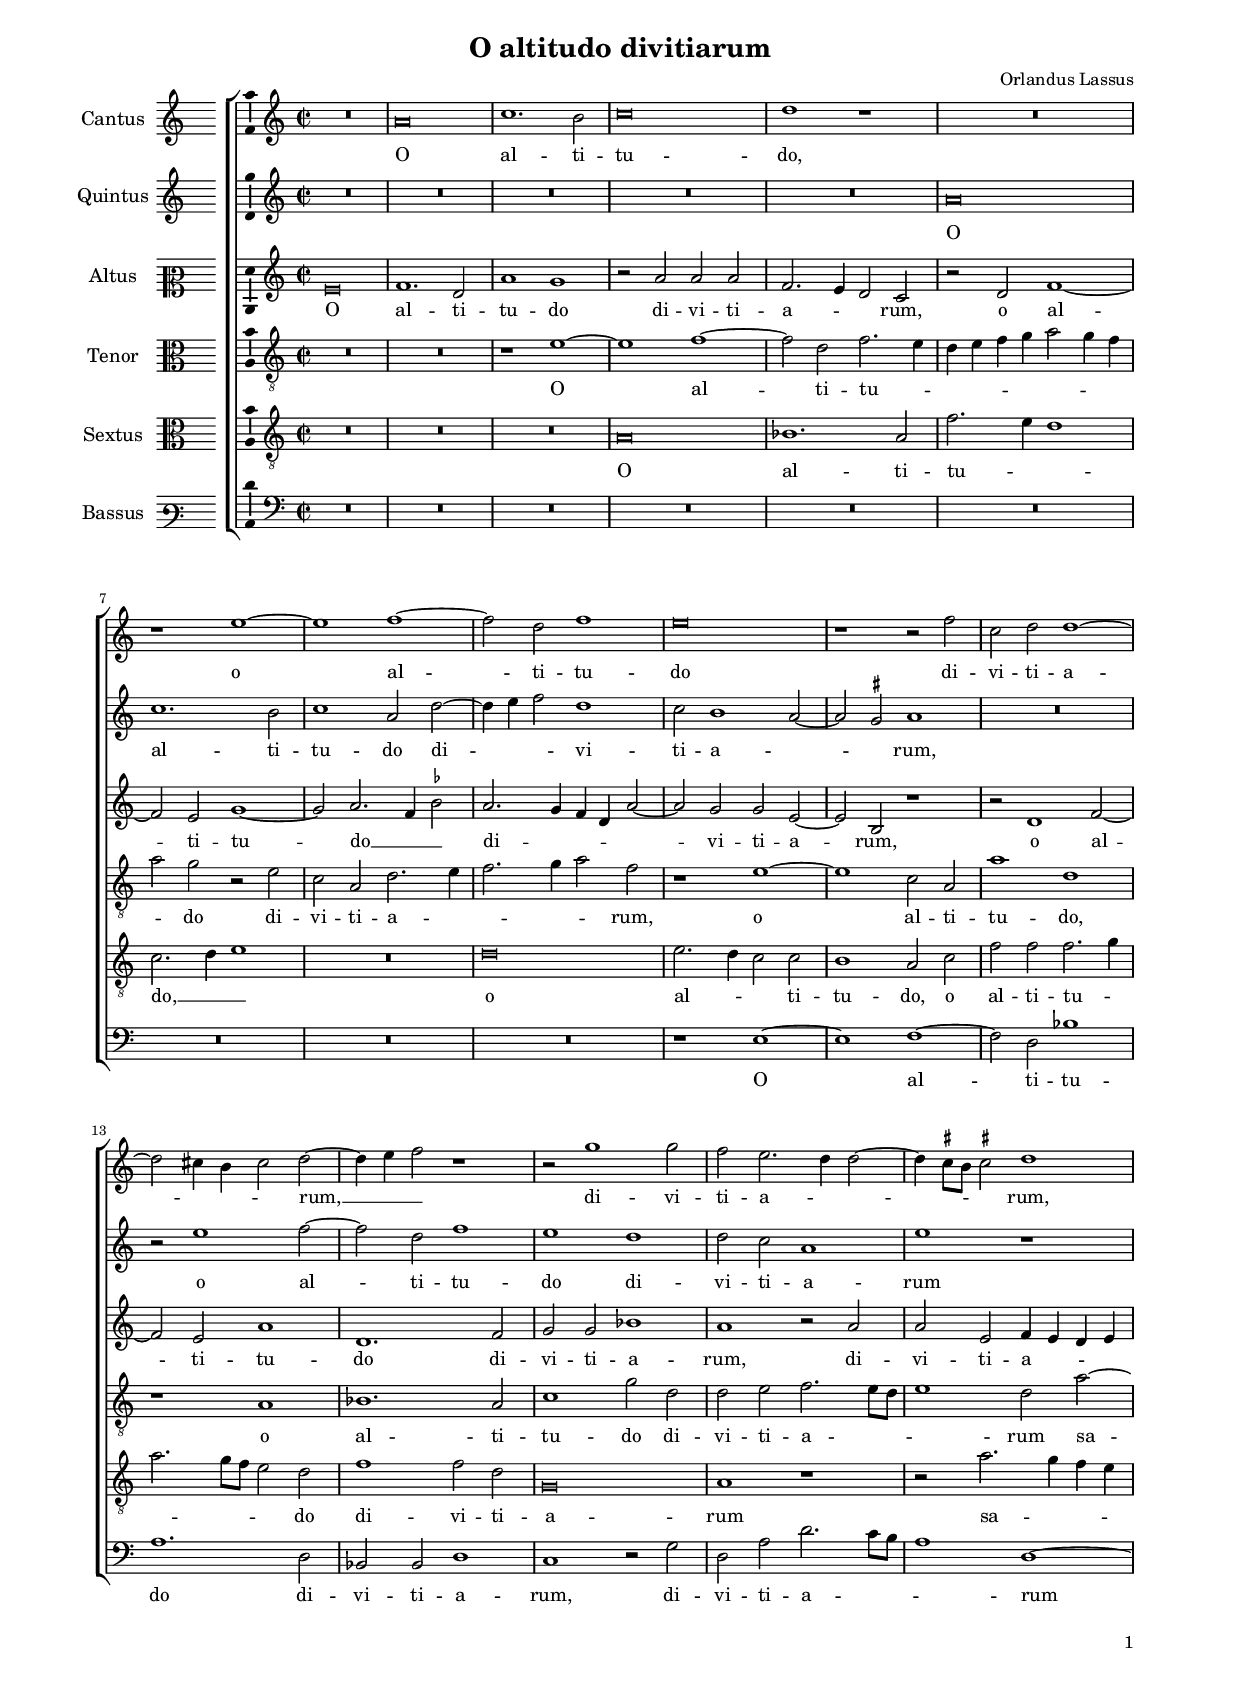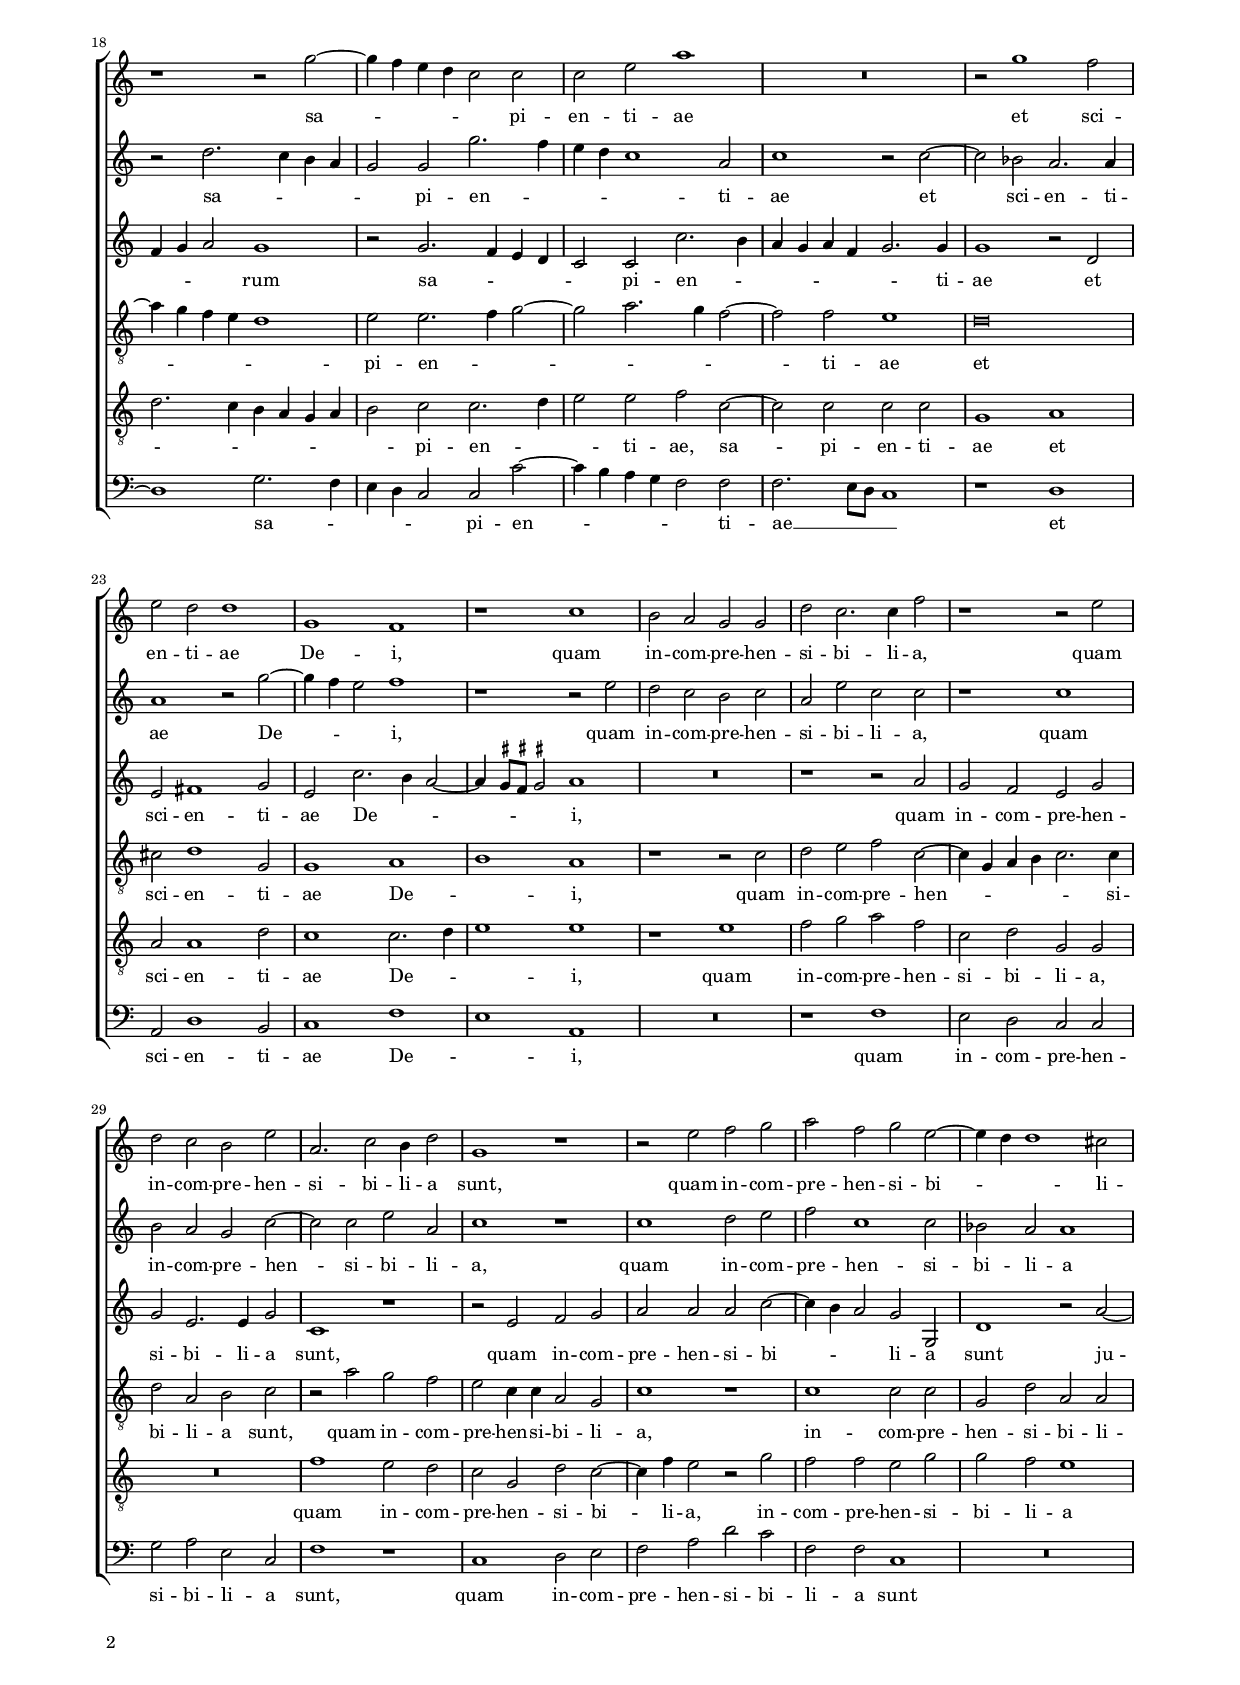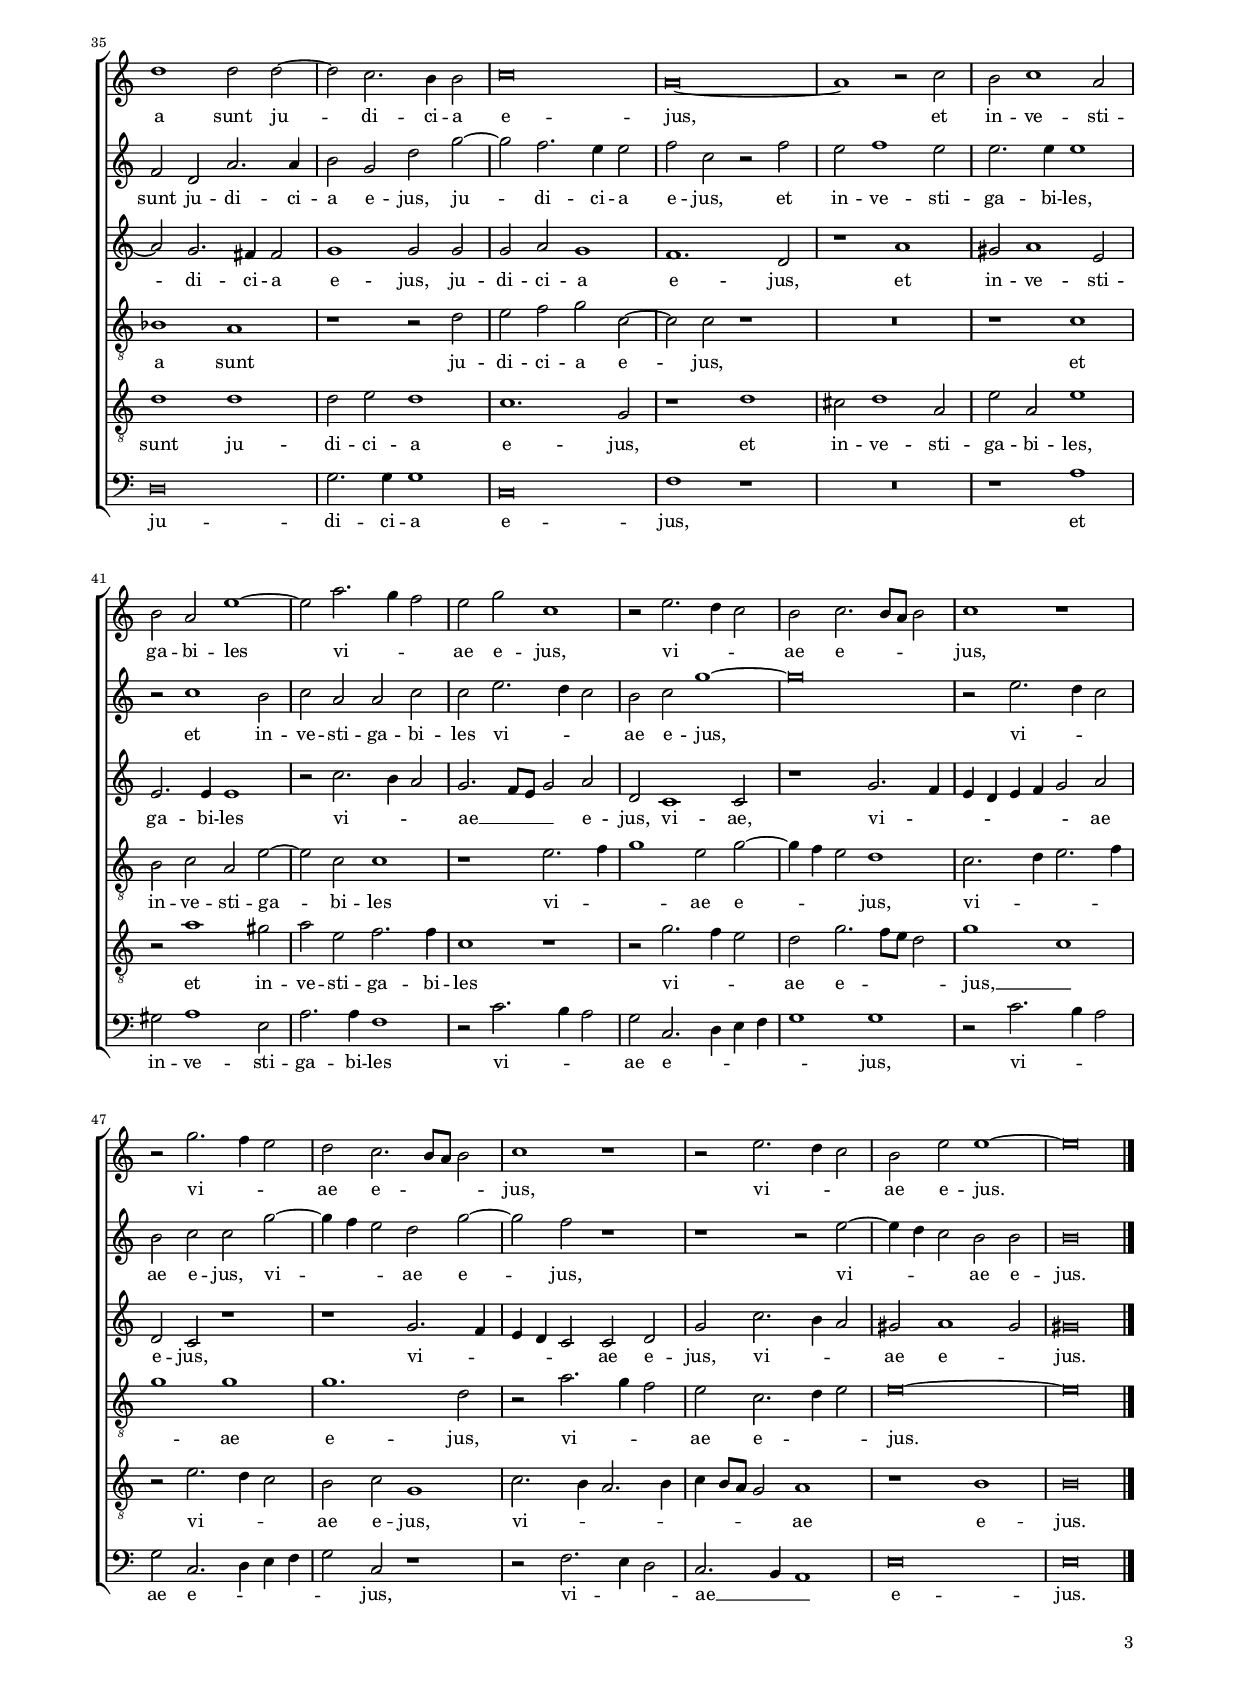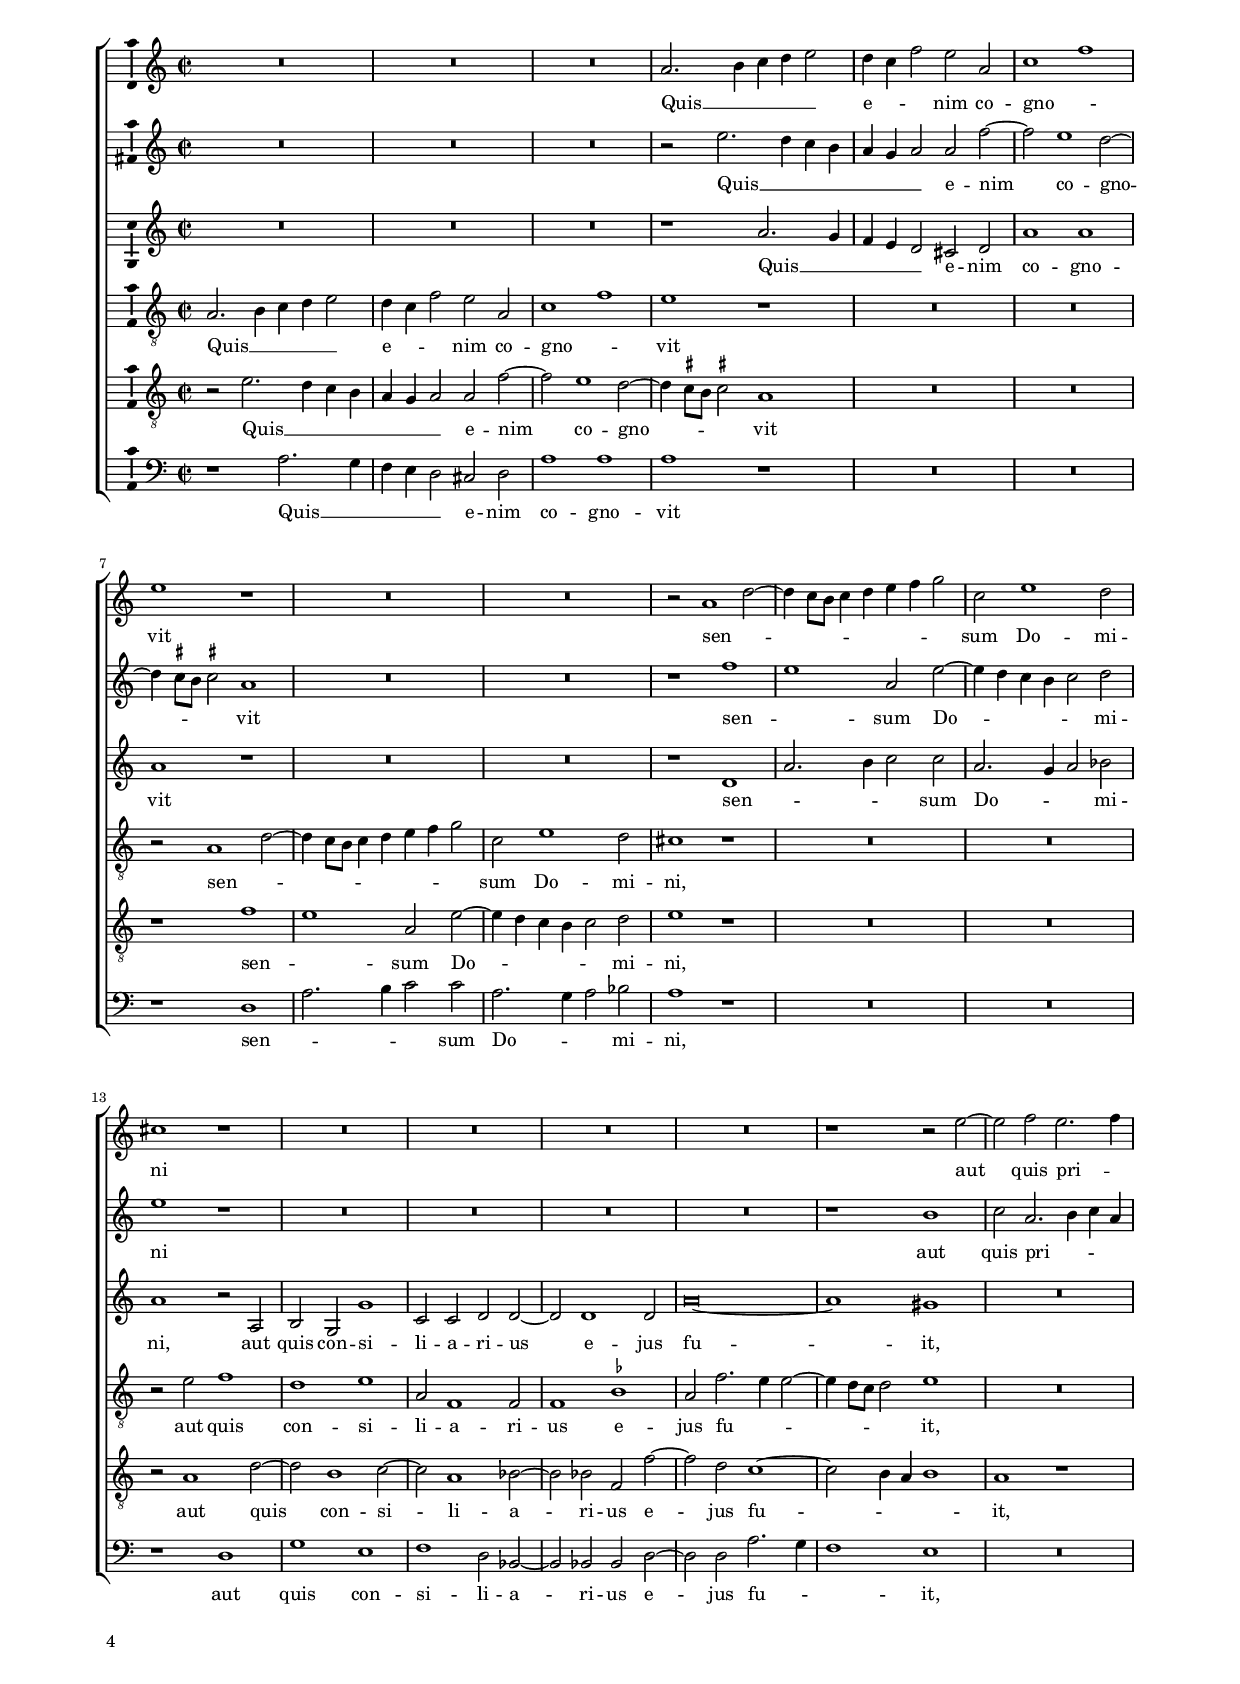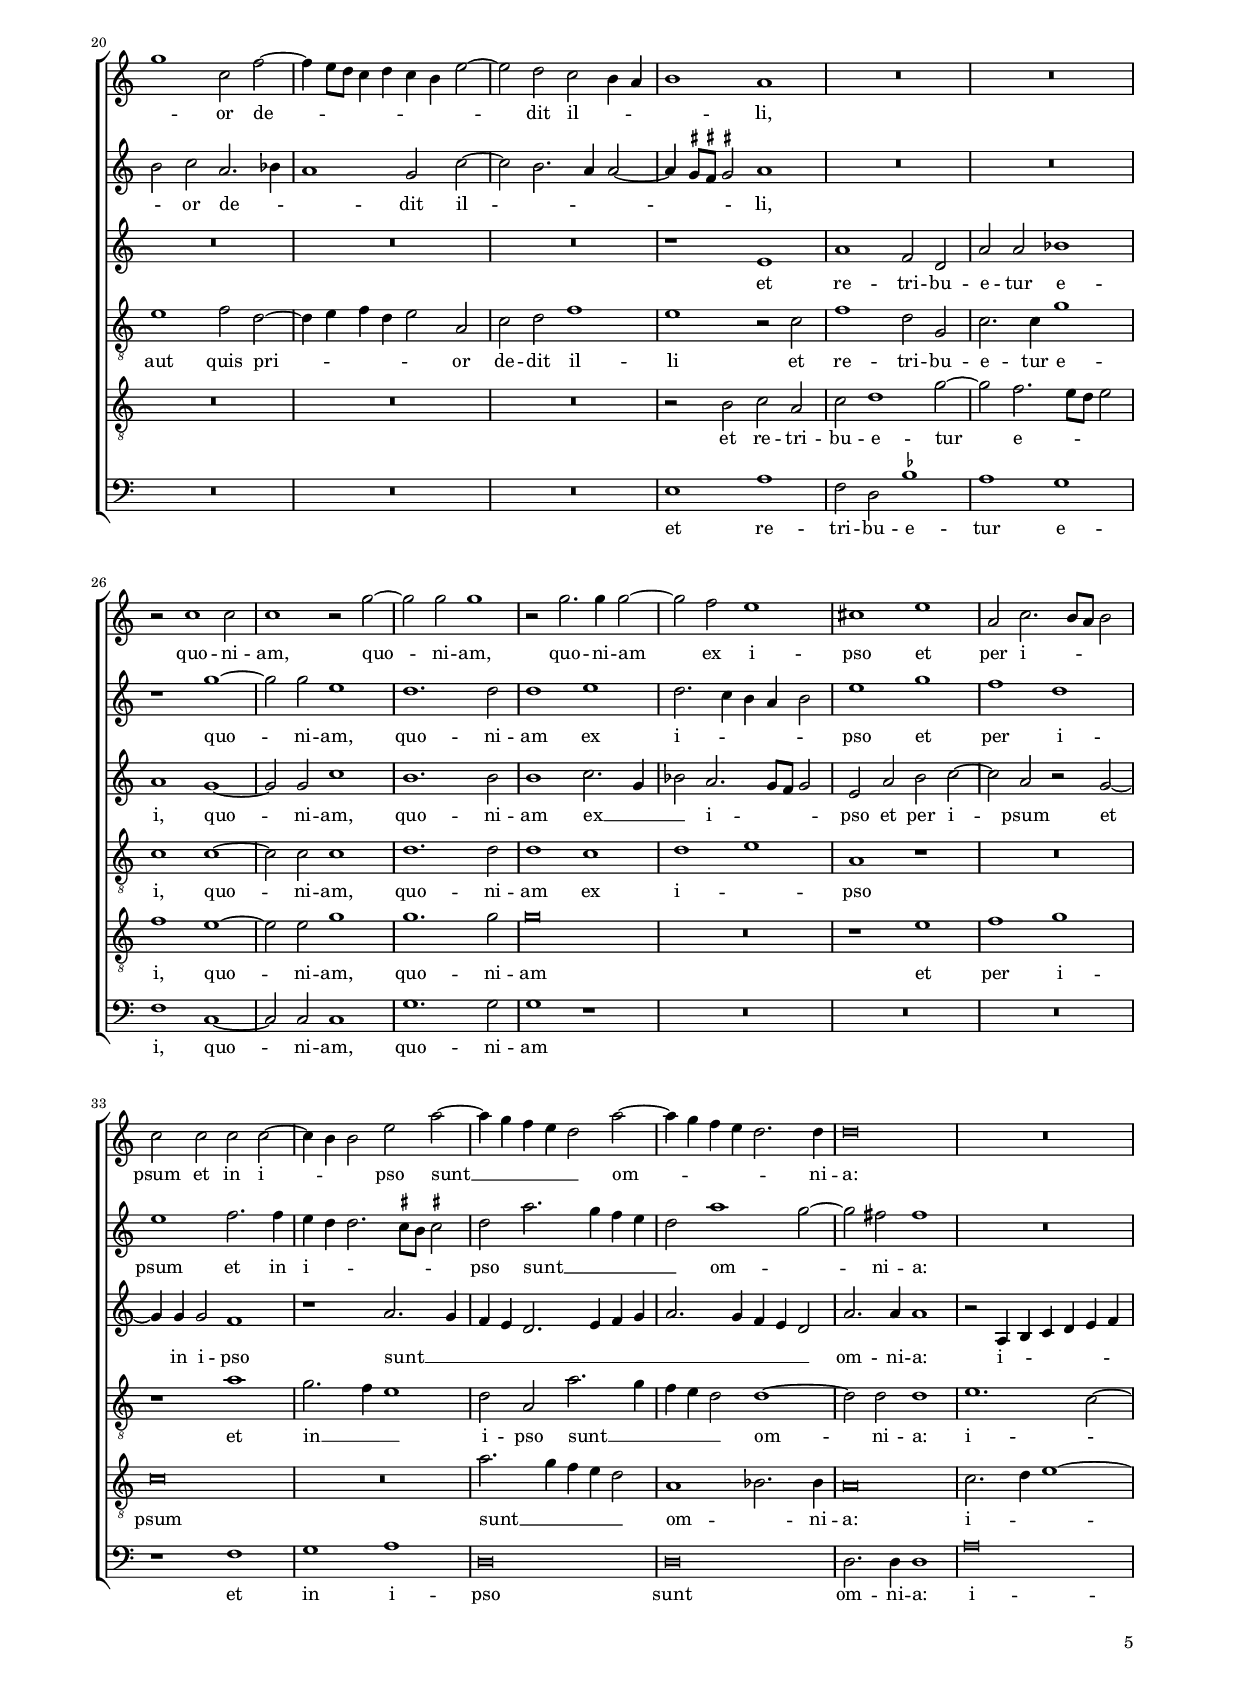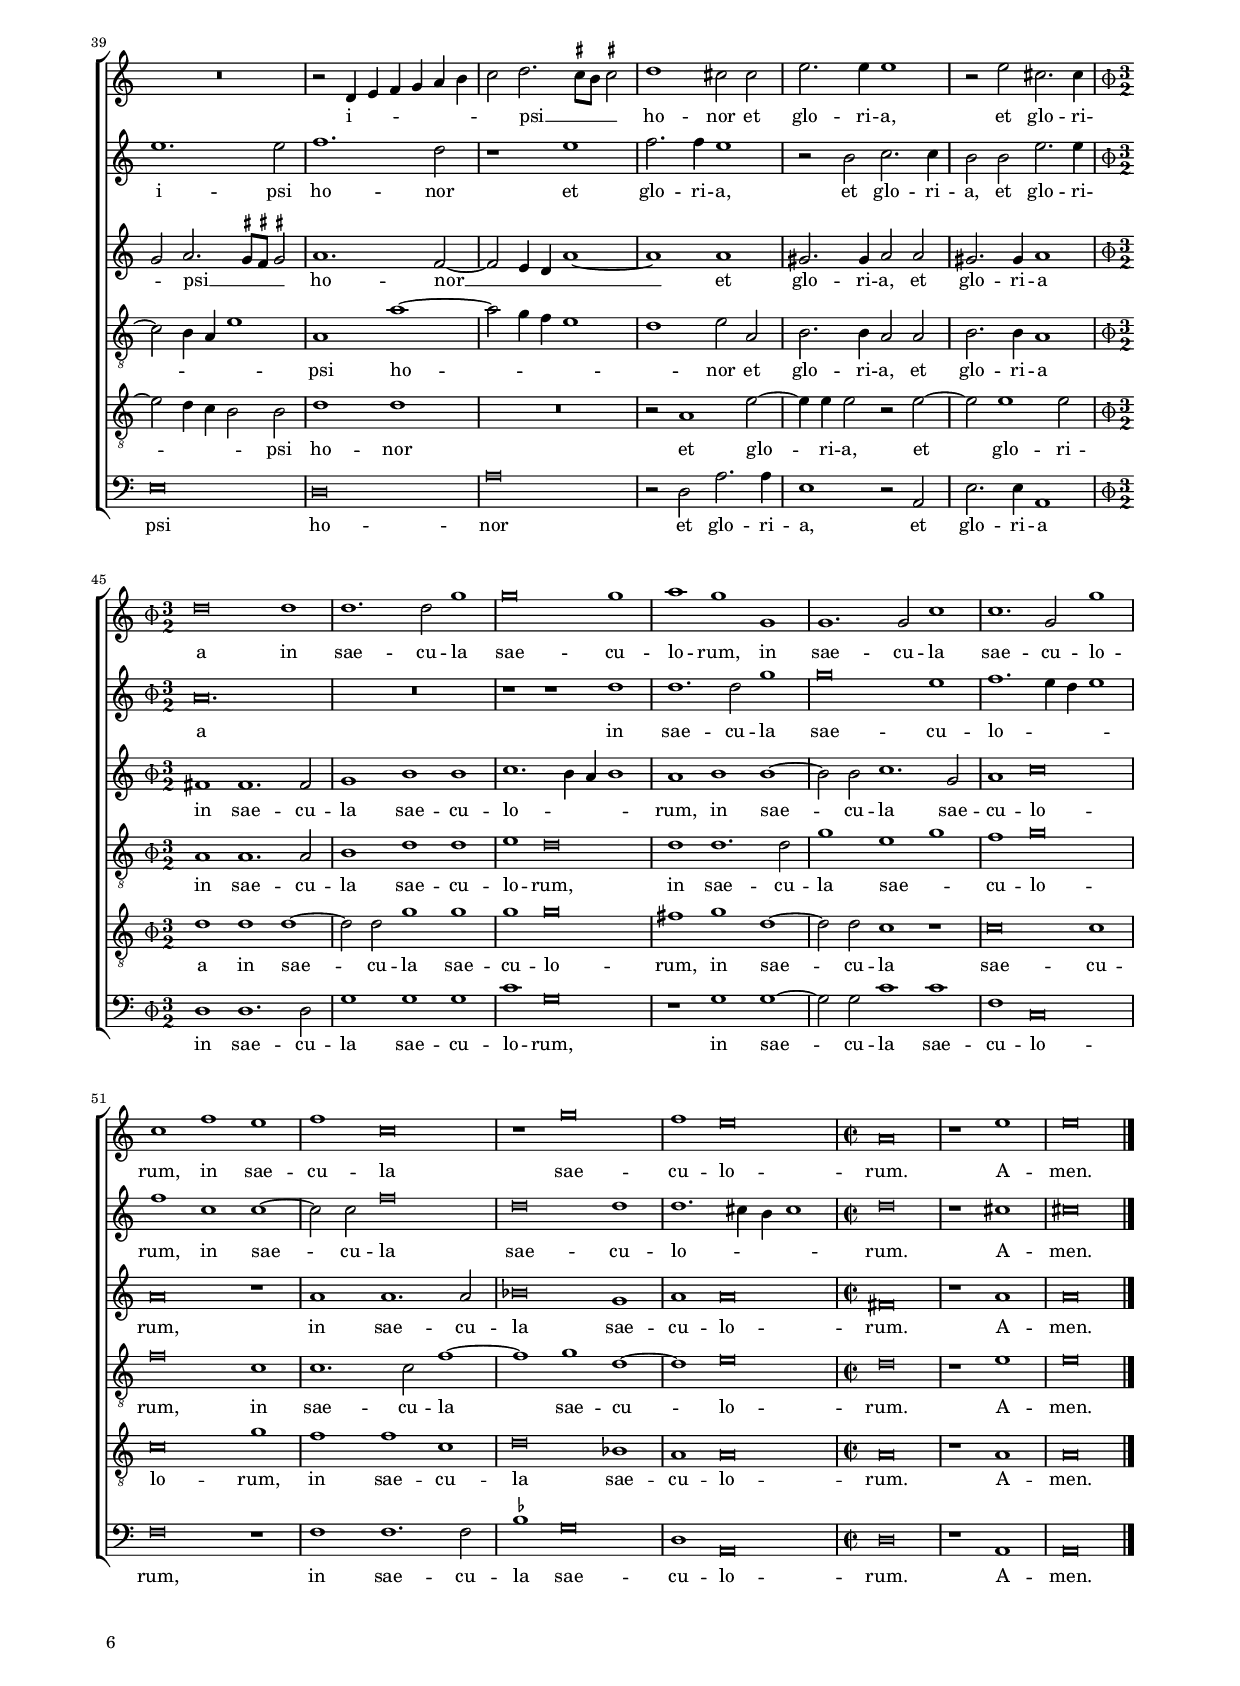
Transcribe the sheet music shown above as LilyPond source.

\header
{
  title="O altitudo divitiarum"
  composer="Orlandus Lassus"
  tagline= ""
}

\version "2.22.1"
\include "deutsch.ly"
#(set-global-staff-size 15)
% #(set-default-paper-size "letter")
#(ly:set-option 'point-and-click #f)

	
	ficta = { \once \set suggestAccidentals = ##t }
	
	forget = #(define-music-function (music) (ly:music?) #{
		\accidentalStyle forget
		$music
		\accidentalStyle default
		#})
    
    #(define ((double-time-signature glyph a b) grob)
    (grob-interpret-markup grob
          (markup #:override '(baseline-skip . 2.5) #:number
                  (#:line ((markup (#:musicglyph glyph))
                           (#:fontsize -1 #:column (a b)))))))


\paper
	{
    top-margin = 1.4 \cm
	bottom-margin = 0.9 \cm
	left-margin = 1.8 \cm
	right-margin = 1.8 \cm
	ragged-bottom = ##f
	ragged-last-bottom = ##t
	print-page-number = ##f
	score-system-spacing = #'((basic-distance . 17) (minimum-distance . 14) (padding . 5) (strechability . 250))
	system-system-spacing = #'((basic-distance . 17) (minimum-distance . 14) (padding . 5) (strechability . 250))
    oddFooterMarkup=\markup   \fill-line { "" \fromproperty #'page:page-number-string }
    evenFooterMarkup=\markup  \fill-line { \fromproperty #'page:page-number-string "" }
    last-bottom-spacing = #'((basic-distance . 12) (minimum-distance . 7) (padding . 4))
	systems-per-page = 3
%	min-systems-per-page = 3
	}

global = {
	\key c \major
	\time 2/2 \set Score.measureLength = #(ly:make-moment 2/1)
    \set Score.tempoHideNote = ##t
    \tempo 2 = 90
    \skip 1*2*52 \bar "|."
	}
	

incipitcantus = \markup { \score {
	{
	\set Staff.instrumentName = \markup { \fontsize #1 "Cantus" }
	\key c \major
	\clef violin
	s4 \bar ""
	}
	\layout  {
	raggedright = ##t
	indent = 1.4 \cm
	line-width = 2.4 \cm
	\context { \Staff \remove Time_signature_engraver }
	\override Staff.Clef.Y-extent = #'(0 . 0)
	}} \hspace #1 }

            
      
incipitquintus = \markup { \score {
	{
	\set Staff.instrumentName = \markup { \fontsize #1 "Quintus" }
	\key c \major
	\clef violin
	s4 \bar ""
	}
	\layout  {
	raggedright = ##t
	indent = 1.4 \cm
	line-width = 2.4 \cm
	\context { \Staff \remove Time_signature_engraver }
	\override Staff.Clef.Y-extent = #'(0 . 0)
	}} \hspace #1 }
      
      
incipitaltus = \markup { \score {
	{
	\set Staff.instrumentName = \markup { \fontsize #1 "Altus" }
	\key c \major
	\clef mezzosoprano
	s4 \bar ""
	}
	\layout  {
	raggedright = ##t
	indent = 1.4 \cm
	line-width = 2.4 \cm
	\context { \Staff \remove Time_signature_engraver }
	\override Staff.Clef.Y-extent = #'(0 . 0)
	}} \hspace #1 }


incipittenor = \markup { \score {
	{
	\set Staff.instrumentName = \markup { \fontsize #1 "Tenor" }
	\key c \major
	\clef alto
	s4 \bar ""
	}
	\layout  {
	raggedright = ##t
	indent = 1.4 \cm
	line-width = 2.4 \cm
	\context { \Staff \remove Time_signature_engraver }
	\override Staff.Clef.Y-extent = #'(0 . 0)
	}} \hspace #1 }

      
incipitsextus = \markup { \score {
	{
	\set Staff.instrumentName = \markup { \fontsize #1 "Sextus" }
	\key c \major
	\clef alto
	s4 \bar ""
	}
	\layout  {
	raggedright = ##t
	indent = 1.4 \cm
	line-width = 2.4 \cm
	\context { \Staff \remove Time_signature_engraver }
	\override Staff.Clef.Y-extent = #'(0 . 0)
	}} \hspace #1 }

      
incipitbassus = \markup { \score {
	{
	\set Staff.instrumentName = \markup { \fontsize #1 "Bassus" }
	\key c \major
	\clef varbaritone
	s4 \bar ""
	}
	\layout  {
	raggedright = ##t
	indent = 1.4 \cm
	line-width = 2.4 \cm
	\context { \Staff \remove Time_signature_engraver }
	\override Staff.Clef.Y-extent = #'(0 . 0)
	}} \hspace #1 }


cantus =  \relative c''
	{
	R\breve
	a\breve
	c1. h2
	c\breve
%5
	d1 r |
	R\breve
	r1 e~
	e1 f~
	f2 d f1
%10
	e\breve |
	r1 r2 f
	c2 d d1~
	d2 cis4 h cis2 d~
	d4 e f2 r1
%15
	r2 g1 g2 |
	f2 e2. d4 d2~
	d4 \ficta cis8 h \ficta cis!2 d1
	r1 r2 g~
	g4 f e d c2 c
%20
	c2 e a1 |
	R\breve
	r2 g1 f2
	e2 d d1
	g,1 f
%25
	r1 c' |
	h2 a g g
	d'2 c2. c4 f2
	r1 r2 e
	d2 c h e
%30
	a,2. c2 h4 d2 |
	g,1 r
	r2 e' f g
	a2 f g e~
	e4 d d1 cis2
%35
	d1 d2 d~ |
	d2 c2. h4 h2
	c\breve
	a\breve~
	a1 r2 c
%40
	h2 c1 a2 |
	h2 a e'1~
	e2 a2. g4 f2
	e2 g c,1
	r2 e2. d4 c2
%45
	h2 c2. h8 a h2 |
	c1 r
	r2 g'2. f4 e2
	d2 c2. h8 a h2
	c1 r
%50
	r2 e2. d4 c2 |
	h2 e e1~
	e\breve |
	}
	

quintus = \relative c''
	{
	R\breve
	R\breve
	R\breve
	R\breve
%5
	R\breve |
	a\breve
	c1. h2
	c1 a2 d~
	d4 e f2 d1
%10
	c2 h1 a2~
	a2 \ficta gis a1|
	R\breve
	r2 e'1 f2~
	f2 d f1
	e1 d
%16
	d2 c a1 |
	e'1 r
	r2 d2. c4 h a
	g2 g g'2. f4
	e4 d c1 a2
%21
	c1 r2 c~ |
	c2 b a2. a4
	a1 r2 g'~
	g4 f e2 f1
	r1 r2 e
%26
	d2 c h c |
	a2 e' c c
	r1 c
	h2 a g c~
	c2 c e a,
%31
	c1 r |
	c1 d2 e
	f2 c1 c2
	b2 a a1
	f2 d a'2. a4
%36
	h2 g d' g~ |
	g2 f2. e4 e2
	f2 c r f
	e2 f1 e2
	e2. e4 e1
%41
	r2 c1 h2 |
	c2 a a c
	c2 e2. d4 c2
	h2 c g'1~
	g\breve
%46
	r2 e2. d4 c2 |
	h2 c c g'~
	g4 f e2 d g~
	g2 f r1
	r1 r2 e~
%51
	e4 d c2 h h |
	h\breve |
	}

altus =  \relative c'
	{
	e\breve
	f1. d2
	a'1 g
	r2 a a a
%5
	f2. e4 d2 c |
	r2 d f1~
	f2 e g1~
	g2 a2. f4 \ficta b2
	a2. g4 f d a'2~
%10
	a2 g g e~ |
	e2 h r1
	r2 d1 f2~
	f2 e a1
	d,1. f2
%15
	g2 g b1 |
	a1 r2 a
	a2 e f4 e d e
	f4 g a2 g1
	r2 g2. f4 e d
%20
	c2 c c'2. h4 |
	a4 g a f g2. g4
	g1 r2 d
	e2 fis1 g2
	e2 c'2. h4 a2~
%25
	a4 \ficta gis8 \ficta fis \ficta gis!2 a1 |
	R\breve
	r1 r2 a
	g2 f e g
	g2 e2. e4 g2
%30
	c,1 r |
	r2 e f g
	a2 a a c~
	c4 h a2 g g,
	d'1 r2 a'~
%35
	a2 g2. fis4 fis2 |
	g1 g2 g
	g2 a g1
	f1. d2
	r1 a'
%40
	gis2 a1 e2 |
	e2. e4 e1
	r2 c'2. h4 a2
	g2. f8 e g2 a
	d,2 c1 c2
%45
	r1 g'2. f4 |
	e4 d e f g2 a
	d,2 c r1
	r1 g'2. f4
	e4 d c2 c d
%50
	g2 c2. h4 a2 |
	gis2 a1 gis2
	gis\breve |
	}
	


tenor =  \relative c'
	{
	R\breve
	R\breve
	r1 e~
	e1 f~
%5
	f2 d f2. e4 |
	d4 e f g a2 g4 f
	a2 g r e
	c2 a d2. e4
	f2. g4 a2 f
%10
	r1 e~ |
	e1 c2 a
	a'1 d,
	r1 a
	b1. a2
%15
	c1 g'2 d |
	d2 e f2. e8 d
	e1 d2 a'~
	a4 g f e d1
	e2 e2. f4 g2~
%20
	g2 a2. g4 f2~ |
	f2 f e1
	d\breve
	cis2 d1 g,2
	g1 a
%25
	h1 a |
	r1 r2 c
	d2 e f c~
	c4 g a h c2. c4
	d2 a h c
%30
	r2 a' g f |
	e2 c4 c a2 g
	c1 r
	c1 c2 c
	g2 d' a a
%35
	b1 a |
	r1 r2 d
	e2 f g c,~
	c2 c r1
	R\breve
%40
	r1 c |
	h2 c a e'~
	e2 c c1
	r1 e2. f4
	g1 e2 g~
%45
	g4 f e2 d1 |
	c2. d4 e2. f4
	g1 g
	g1. d2
	r2 a'2. g4 f2
%50
	e2 c2. d4 e2 |
	e\breve~
	e\breve |
	}

	
sextus  =  \relative c'
	{
	R\breve
	R\breve
	R\breve
	a\breve
%5
	b1. a2 |
	f'2. e4 d1
	c2. d4 e1
	R\breve
	d\breve
%10
	e2. d4 c2 c |
	h1 a2 c
	f2 f f2. g4
	a2. g8 f e2 d
	f1 f2 d
%15
	g,\breve |
	a1 r
	r2 a'2. g4 f e
	d2. c4 h a g a
	h2 c c2. d4
%20
	e2 e f c~ |
	c2 c c c
	g1 a
	a2 a1 d2
	c1 c2. d4
%25
	e1 e |
	r1 e
	f2 g a f
	c2 d g, g
	R\breve
%30
	f'1 e2 d |
	c2 g d' c~
	c4 f e2 r g
	f2 f e g
	g2 f e1
%35
	d1 d |
	d2 e d1
	c1. g2
	r1 d'
	cis2 d1 a2
%40
	e'2 a, e'1 |
	r2 a1 gis2
	a2 e f2. f4
	c1 r
	r2 g'2. f4 e2
%45
	d2 g2. f8 e d2 |
	g1 c,
	r2 e2. d4 c2
	h2 c g1
	c2. h4 a2. h4
%50
	c4 h8 a g2 a1 |
	r1 h
	h\breve |
	}


bassus  =  \relative c
	{
	R\breve
	R\breve
	R\breve
	R\breve
%5
	R\breve |
	R\breve
	R\breve
	R\breve
	R\breve
%10
	r1 e~ |
	e1 f~
	f2 d b'1
	a1. d,2
	b2 b d1
%15
	c1 r2 g' |
	d2 a' d2. c8 h
	a1 d,~
	d1 g2. f4
	e4 d c2 c c'~
%20
	c4 h a g f2 f |
	f2. e8 d c1
	r1 d
	a2 d1 h2
	c1 f
%25
	e1 a, |
	R\breve
	r1 f'
	e2 d c c
	g'2 a e c
%30
	f1 r |
	c1 d2 e
	f2 a d c
	f,2 f c1
	R\breve
%35
	d\breve |
	g2. g4 g1
	c,\breve
	f1 r
	R\breve
%40
	r1 a |
	gis2 a1 e2
	a2. a4 f1
	r2 c'2. h4 a2
	g2 c,2. d4 e f
%45
	g1 g |
	r2 c2. h4 a2
	g2 c,2. d4 e f
	g2 c, r1
	r2 f2. e4 d2
%50
	c2. h4 a1 |
	e'\breve
	e\breve |
	}
	
lyricscantus = \lyricmode {
	O al -- ti -- tu -- do,
	o al -- ti -- tu -- do
	di -- vi -- ti -- a -- _ _ _ rum, __ _ _
	di -- vi -- ti -- a -- _ _ _ _ _ rum,
	sa -- _ _ _ _ pi -- en -- ti -- ae
	et sci -- en -- ti -- ae De -- i,
	quam in -- com -- pre -- hen -- si -- bi -- li -- a,
	quam in -- com -- pre -- hen -- si -- bi -- li -- a sunt,
	quam in -- com -- pre -- hen -- si -- bi -- _ _ li -- a sunt
	ju -- di -- ci -- a e -- jus,
	et in -- ve -- sti -- ga -- bi -- les vi -- _ _ ae e -- jus,
	vi -- _ _ ae e -- _ _ _ jus,
	vi -- _ _ ae e -- _ _ _ jus,
	vi -- _ _ ae e -- jus.
	}

	
lyricsquintus = \lyricmode {
	O al -- ti -- tu -- do
	di -- _ _ vi -- ti -- a -- _ _ rum,
	o al -- ti -- tu -- do
	di -- vi -- ti -- a -- rum
	sa -- _ _ _ _ pi -- en -- _ _ _ _ ti -- ae
	et sci -- en -- ti -- ae De -- _ _ i,
	quam in -- com -- pre -- hen -- si -- bi -- li -- a,
	quam in -- com -- pre -- hen -- si -- bi -- li -- a,
	quam in -- com -- pre -- hen -- si -- bi -- li -- a sunt
	ju -- di -- ci -- a e -- jus,
	ju -- di -- ci -- a e -- jus,
	et in -- ve -- sti -- ga -- bi -- les,
	et in -- ve -- sti -- ga -- bi -- les vi -- _ _ ae e -- jus,
	vi -- _ _ ae e -- jus,
	vi -- _ _ ae e -- jus,
	vi -- _ _ ae e -- jus.
	}
	
	
lyricsaltus = \lyricmode {
	O al -- ti -- tu -- do
	di -- vi -- ti -- a -- _ _ rum,
	o al -- ti -- tu -- do __ _ _
	di -- _ _ _ _ vi -- ti -- a -- rum,
	o al -- ti -- tu -- do
	di -- vi -- ti -- a -- rum,
	di -- vi -- ti -- a -- _ _ _ _ _ _ rum
	sa -- _ _ _ _ pi -- en -- _ _ _ _ _ _ ti -- ae
	et sci -- en -- ti -- ae De -- _ _ _ _ _ i,
	quam in -- com -- pre -- hen -- si -- bi -- li -- a sunt,
	quam in -- com -- pre -- hen -- si -- bi -- _ _ li -- a sunt
	ju -- di -- ci -- a e -- jus,
	ju -- di -- ci -- a e -- jus,
	et in -- ve -- sti -- ga -- bi -- les vi -- _ _ ae __ _ _ _ e -- jus,
	vi -- ae,
	vi -- _ _ _ _ _ _ ae e -- jus,
	vi -- _ _ _ _ ae e -- jus,
	vi -- _ _ ae e -- _ jus.
	}
	

lyricstenor = \lyricmode {
	O al -- ti -- tu -- _ _ _ _ _ _ _ _ _ do
	di -- vi -- ti -- a -- _ _ _ _ rum,
	o al -- ti -- tu -- do,
	o al -- ti -- tu -- do
	di -- vi -- ti -- a -- _ _ _ rum
	sa -- _ _ _ _ pi -- en -- _ _ _ _ _ ti -- ae
	et sci -- en -- ti -- ae De -- _ i,
	quam in -- com -- pre -- hen -- _ _ _ _ si -- bi -- li -- a sunt,
	quam in -- com -- pre -- hen -- si -- bi -- li -- a,
	in -- com -- pre -- hen -- si -- bi -- li -- a sunt
	ju -- di -- ci -- a e -- jus,
	et in -- ve -- sti -- ga -- bi -- les vi -- _ _ ae e -- _ _ jus,
	vi -- _ _ _ _ ae e -- jus,
	vi -- _ _ ae e -- _ _ jus.
	}

	
lyricssextus = \lyricmode {
	O al -- ti -- tu -- _ _ do, __ _ _
	o al -- _ _ ti -- tu -- do,
	o al -- ti -- tu -- _ _ _ _ _ do
	di -- vi -- ti -- a -- rum
	sa -- _ _ _ _ _ _ _ _ _ _ pi -- en -- _ _ ti -- ae,
	sa -- pi -- en -- ti -- ae
	et sci -- en -- ti -- ae De -- _ _ i,
	quam in -- com -- pre -- hen -- si -- bi -- li -- a,
	quam in -- com -- pre -- hen -- si -- bi -- li -- a,
	in -- com -- pre -- hen -- si -- bi -- li -- a sunt
	ju -- di -- ci -- a e -- jus,
	et in -- ve -- sti -- ga -- bi -- les,
	et in -- ve -- sti -- ga -- bi -- les
	vi -- _ _ ae e -- _ _ _ jus, __ _
	vi -- _ _ ae e -- jus,
	vi -- _ _ _ _ _ _ _ ae e -- jus.
	}
	
	
lyricsbassus = \lyricmode {
	O al -- ti -- tu -- do
	di -- vi -- ti -- a -- rum,
	di -- vi -- ti -- a -- _ _ _ rum
	sa -- _ _ _ _ pi -- en -- _ _ _ _ ti -- ae __ _ _ _
	et sci -- en -- ti -- ae De -- _ i,
	quam in -- com -- pre -- hen -- si -- bi -- li -- a sunt,
	quam in -- com -- pre -- hen -- si -- bi -- li -- a sunt
	ju -- di -- ci -- a e -- jus,
	et in -- ve -- sti -- ga -- bi -- les
	vi -- _ _ ae e -- _ _ _ _ jus,
	vi -- _ _ ae e -- _ _ _ _ jus,
	vi -- _ _ ae __ _ _ e -- jus.
	}
	

\score
{  
	\transpose c c {
	\new ChoirStaff \with { \override StaffGrouper.staff-staff-spacing.basic-distance = #12 }
	<<
	
	\new Staff << \global
	\new Voice="v1" {
		\set Staff.instrumentName=\incipitcantus
		\set Staff.midiInstrument = "reed organ"
		\clef violin
		\cantus }
	\new Lyrics \lyricsto "v1" {\lyricscantus }
	>>
	
	
	\new Staff << \global
	\new Voice="v5" {
		\set Staff.instrumentName=\incipitquintus
		\set Staff.midiInstrument = "reed organ"
		\clef violin 
		\quintus}
	\new Lyrics \lyricsto "v5" {\lyricsquintus }
	>>

	
	\new Staff << \global
	\new Voice="v2" {
		\set Staff.instrumentName=\incipitaltus
		\set Staff.midiInstrument = "reed organ"
        \clef violin % "G_8"
		\altus}
	\new Lyrics \lyricsto "v2" {\lyricsaltus }
	>>

	
	\new Staff << \global
	\new Voice="v3" {
		\set Staff.instrumentName=\incipittenor
		\set Staff.midiInstrument = "reed organ"
		\clef "G_8"
		\tenor }
	\new Lyrics \lyricsto "v3" {\lyricstenor }
	>>
	
	
	\new Staff << \global
	\new Voice="v6" {
		\set Staff.instrumentName=\incipitsextus
		\set Staff.midiInstrument = "reed organ"
		\clef "G_8"
		\sextus}
	\new Lyrics \lyricsto "v6" {\lyricssextus }
	>>
	
	
	\new Staff << \global
	\new Voice="v4" {
		\set Staff.instrumentName=\incipitbassus
		\set Staff.midiInstrument = "reed organ"
		\clef "bass" 
		\bassus }
	\new Lyrics \lyricsto "v4" {\lyricsbassus}
	>>
	
	>>
	} % transpose
		
	\layout
	{
	indent = 2.2 \cm
	\context { \Staff \override TimeSignature.break-visibility = #end-of-line-invisible }
	\context { \Staff \consists "Ambitus_engraver" }
	\context { \Score \override BarNumber.padding = #2 }
	\context { \Voice \override NoteHead.style = #'baroque }
	}

	\midi
		{
		}
	
}

%%%%%%%%%%%%%%%%%%%%  PARS SECUNDA


global = {
	\key c \major
	\time 2/2 \set Score.measureLength = #(ly:make-moment 2/1)
    \set Score.tempoHideNote = ##t
    \tempo 2 = 90
    \skip 1*2*44
    \once \override Score.TimeSignature.stencil = #(double-time-signature "timesig.mensural34" "3" "2") \time 3/1
    \tempo 2 = 135
    \skip 1*3*10
    \time 2/2 \set Score.measureLength = #(ly:make-moment 2/1)
    \tempo 2 = 90
    \skip 1*2*3 \bar "|."
	}

	
cantus =  \relative c''
	{
	R\breve
	R\breve
	R\breve
	a2. h4 c d e2
%5
	d4 c f2 e a, |
	c1 f
	e1 r
	R\breve
	R\breve
%10
	r2 a,1 d2~ |
	d4 c8 h c4 d e f g2
	c,2 e1 d2
	cis1 r
	R\breve
%15
	R\breve |
	R\breve
	R\breve
	r1 r2 e~
	e2 f e2. f4
%20
	g1 c,2 f~ |
	f4 e8 d c4 d c h e2~
	e2 d c h4 a
	h1 a
	R\breve
%25
	R\breve |
	r2 c1 c2
	c1 r2 g'~
	g2 g g1
	r2 g2. g4 g2~
%30
	g2 f e1 |
	cis1 e
	a,2 c2. h8 a h2
	c2 c c c~
	c4 h h2 e a~
%35
	a4 g f e d2 a'~ |
	a4 g f e d2. d4
	d\breve
	R\breve
	R\breve
%40
	r2 d,4 e f g a h |
	c2 d2. \ficta cis8 h \ficta cis!2
	d1 cis2 cis
	e2. e4 e1
	r2 e cis2. cis4
%45
% Triple time
	d\breve d1
	d1. d2 g1
	g\breve g1
	a1 g g,
	g1. g2 c1
%50
	c1. g2 g'1 |
	c, f e
	f1 c\breve
	r1 g'\breve
	f1 e\breve
%55
    % End of triple time
	a,\breve
	r1 e'
	e\breve |
	}
	

quintus = \relative c''
	{
	R\breve
	R\breve
	R\breve
	r2 e2. d4 c h
%5
	a4 g a2 a f'~ |
	f2 e1 d2~
	d4 \ficta cis8 h \ficta cis!2 a1
	R\breve
	R\breve
%10
	r1 f' |
	e a,2 e'~
	e4 d c h c2 d
	e1 r
	R\breve
%15
	R\breve |
	R\breve
	R\breve
	r1 h
	c2 a2. h4 c a
%20
	h2 c a2. b4 |
	a1 g2 c~
	c2 h2. a4 a2~
	a4 \ficta gis8 \ficta fis \ficta gis!2 a1
	R\breve
%25
	R\breve |
	r1 g'~
	g2 g e1
	d1. d2
	d1 e
%30
	d2. c4 h a h2 |
	e1 g
	f1 d
	e1 f2. f4
	e4 d d2. \ficta cis8 h \ficta cis!2
%35
	d2 a'2. g4 f e |
	d2 a'1 g2~
	g2 fis fis1
	R\breve
	e1. e2
%40
	f1. d2 |
	r1 e
	f2. f4 e1
	r2 h c2. c4
	h2 h e2. e4
%45
% Triple meter
	a,\breve.
	R\breve.
	r1 r d
	d1. d2 g1
	g\breve e1
%50
	f1. e4 d e1 |
	f1 c c~
	c2 c f\breve
	d\breve d1
	d1. cis4 h cis1
%55
%End of triple meter
	d\breve
	r1 cis1
	cis\breve |
	}

    
altus =  \relative c'
	{
	R\breve
	R\breve
	R\breve
	r1 a'2. g4
%5
	f4 e d2 cis d |
	a'1 a
	a1 r
	R\breve
	R\breve
%10
	r1 d, |
	a'2. h4 c2 c
	a2. g4 a2 b
	a1 r2 a,
	h2 g g'1
%15
	c,2 c d d~ |
	d2 d1 d2
	a'\breve~
	a1 gis
	R\breve
%20
	R\breve |
	R\breve
	R\breve
	r1 e
	a1 f2 d
%25
	a'2 a b1 |
	a1 g~
	g2 g c1
	h1. h2
	h1 c2. g4
%30
	b2 a2. g8 f g2 |
	e2 a h c~
	c2 a r g~
	g4 g g2 f1
	r1 a2. g4
%35
	f4 e d2. e4 f g |
	a2. g4 f e d2
	a'2. a4 a1
	r2 a,4 h c d e f
	g2 a2. \ficta gis8 \ficta fis \ficta gis!2
%40
	a1. f2~ |
	f2 e4 d a'1~
	a1 a
	gis2. gis4 a2 a
	gis2. gis4 a1
%45
	% Triple meter
	fis1 fis1. fis2
	g1 h h
	c1. h4 a h1
	a1 h h~
	h2 h c1. g2
%50
	a1 c\breve |
	a\breve r1
	a1 a1. a2
	b\breve g1
	a1 a\breve
%55
	% End of triple meter
	fis\breve
	r1 a
	a\breve |
	}


tenor =  \relative c'
	{
	a2. h4 c d e2
	d4 c f2 e a,
	c1 f
	e1 r
%5
	R\breve |
	R\breve
	r2 a,1 d2~
	d4 c8 h c4 d e f g2
	c,2 e1 d2
%10
	cis1 r |
	R\breve
	R\breve
	r2 e f1
	d1 e
%15
	a,2 f1 f2 |
	f1 \ficta b
	a2 f'2. e4 e2~
	e4 d8 c d2 e1
	R\breve
%20
	e1 f2 d~ |
	d4 e f d e2 a,
	c2 d f1
	e1 r2 c
	f1 d2 g,
%25
	c2. c4 g'1 |
	c,1 c~
	c2 c c1
	d1. d2
	d1 c
%30
	d1 e |
	a,1 r
	R\breve
	r1 a'
	g2. f4 e1
%35
	d2 a a'2. g4 |
	f4 e d2 d1~
	d2 d d1
	e1. c2~
	c2 h4 a e'1
%40
	a,1 a'~ |
	a2 g4 f e1
	d1 e2 a,
	h2. h4 a2 a
	h2. h4 a1
%45
	% Triple meter
	a1 a1. a2
	h1 d d
	e1 d\breve
	d1 d1. d2
	g1 e g
%50
	f1 g\breve |
	f\breve c1
	c1. c2 f1~
	f1 g d1~
	d1 e\breve
%55
	% End of triple meter
	d\breve |
	r1 e
	e\breve |
	}

	
sextus  =  \relative c'
	{
	r2 e2. d4 c h
	a4 g a2 a f'~
	f2 e1 d2~
	d4 \ficta cis8 h \ficta cis!2 a1
%5
	R\breve  |
	R\breve
	r1 f'
	e1 a,2 e'~
	e4 d c h c2 d
%10
	e1 r |
	R\breve
	R\breve
	r2 a,1 d2~
	d2 h1 c2~
%15
	c2 a1 b2~ |
	b2 b f f'~
	f2 d c1~
	c2 h4 a h1
	a1 r
%20
	R\breve |
	R\breve
	R\breve
	r2 h c a
	c2 d1 g2~
%25
	g2 f2. e8 d e2 |
	f1 e~
	e2 e g1
	g1. g2
	g\breve
%30
	R\breve |
	r1 e
	f1 g
	c,\breve
	R\breve
%35
	a'2. g4 f e d2 |
	a1 b2. b4
	a\breve
	c2. d4 e1~
	e2 d4 c h2 h
%40
	d1 d |
	R\breve
	r2 a1 e'2~
	e4 e e2 r e~
	e2 e1 e2
%45
	% Triple meter
	d1 d d~
	d2 d g1 g
	g1 g\breve
	fis1 g d~
	d2 d c1 r
%50
	c\breve c1 |
	c\breve g'1
	f1 f c
	d\breve b1
	a1 a\breve
%55
	% End of triple meter
	a\breve
	r1 a
	a\breve |
	}


bassus  =  \relative c
	{
	r1 a'2. g4
	f4 e d2 cis d
	a'1 a
	a1 r
%5
	R\breve |
	R\breve
	r1 d,
	a'2. h4 c2 c
	a2. g4 a2 b
%10
	a1 r |
	R\breve
	R\breve
	r1 d,
%14
	g1 e |
	f1 d2 b~
	b2 b b d~
	d2 d a'2. g4
	f1 e 
%19
	R\breve |
	R\breve
	R\breve
	R\breve
	e1 a
%24
	f2 d \ficta b'1 |
	a1 g
	f1 c~
	c2 c c1
	g'1. g2
%29
	g1 r |
	R\breve
	R\breve
	R\breve
	r1 f
%34
	g1 a |
	d,\breve
	d\breve
	d2. d4 d1
	a'\breve
%39
	e\breve |
	d\breve
	a'\breve
	r2 d, a'2. a4
	e1 r2 a,
	e'2. e4 a,1
%45
	% Triple meter
	d1 d1. d2
	g1 g g
	c1 g\breve
	r1 g g~
	g2 g c1 c
%50
	f,1 c\breve |
	f\breve r1
	f1 f1. f2
	\ficta b1 g\breve
	d1 a\breve
%55
	% End of triple meter
	d\breve
	r1 a
	a\breve |
	}


lyricscantus = \lyricmode {
	Quis __ _ _ _ _ e -- _ _ nim co -- gno -- _ vit
	sen -- _ _ _ _ _ _ _ _ sum Do -- mi -- ni
	aut quis pri -- _ _ or de -- _ _ _ _ _ _ _ dit il -- _ _ _ li,
	quo -- ni -- am,
	quo -- ni -- am,
	quo -- ni -- am ex i -- pso et per i -- _ _ _ psum
	et in i -- _ _ pso sunt __ _ _ _ _ om -- _ _ _ _ ni -- a:
	i -- _ _ _ _ _ _ psi __ _ _ _ ho -- nor et glo -- ri -- a,
	et glo -- ri -- a
	in sae -- cu -- la sae -- cu -- lo -- rum,
	in sae -- cu -- la sae -- cu -- lo -- rum,
	in sae -- cu -- la sae -- cu -- lo -- rum.
	A -- men.
	}

	
lyricsquintus = \lyricmode {
	Quis __ _ _ _ _ _ _ e -- nim co -- gno -- _ _ _ vit
	sen -- _ sum Do -- _ _ _ _ mi -- ni
	aut quis pri -- _ _ _ _ or de -- _ _ dit il -- _ _ _ _ _ _ li,
	quo -- ni -- am,
	quo -- ni -- am ex i -- _ _ _ _ pso et per i -- psum
	et in i -- _ _ _ _ _ pso sunt __ _ _ _ _ om -- _ ni -- a:
	i -- psi ho -- nor et glo -- ri -- a,
	et glo -- ri -- a,
	et glo -- ri -- a
	in sae -- cu -- la sae -- cu -- lo -- _ _ _ rum,
	in sae -- cu -- la sae -- cu -- lo -- _ _ _ rum.
	A -- men.
	}
	
	
lyricsaltus = \lyricmode {
	Quis __ _ _ _ _ e -- nim co -- gno -- vit
	sen -- _ _ _ sum Do -- _ _ mi -- ni,
	aut quis con -- si -- li -- a -- ri -- us e -- jus fu -- it,
	et re -- tri -- bu -- e -- tur e -- i,
	quo -- ni -- am,
	quo -- ni -- am ex __ _ _ i -- _ _ _ pso et per i -- psum
	et in i -- pso sunt __ _ _ _ _ _ _ _ _ _ _ _ _ om -- ni -- a:
	i -- _ _ _ _ _ _ psi __ _ _ _ ho -- nor __ _ _ _ et glo -- ri -- a,
	et glo -- ri -- a
	in sae -- cu -- la sae -- cu -- lo -- _ _ _ rum,
	in sae -- cu -- la sae -- cu -- lo -- rum,
	in sae -- cu -- la sae -- cu -- lo -- rum.
	A -- men.
	}
	

lyricstenor = \lyricmode {
	Quis __ _ _ _ _ e -- _ _ nim co -- gno -- _ vit
	sen -- _ _ _ _ _ _ _ _ sum Do -- mi -- ni,
	aut quis con -- si -- li -- a -- ri -- us e -- jus fu -- _ _ _ _ _ it,
	aut quis pri -- _ _ _ _ or de -- dit il -- li
	et re -- tri -- bu -- e -- tur e -- i,
	quo -- ni -- am,
	quo -- ni -- am ex i -- _ pso
	et in __ _ _ i -- pso sunt __ _ _ _ _ om -- ni -- a:
	i -- _ _ _ _ psi ho -- _ _ _ _ nor et glo -- ri -- a,
	et glo -- ri -- a
	in sae -- cu -- la sae -- cu -- lo -- rum,
	in sae -- cu -- la sae -- _ cu -- lo -- rum,
	in sae -- cu -- la sae -- cu -- lo -- rum.
	A -- men.
	}

	
lyricssextus = \lyricmode {
	Quis __ _ _ _ _ _ _ e -- nim co -- gno -- _ _ _ vit
	sen -- _ sum Do -- _ _ _ _ mi -- ni,
	aut quis con -- si -- li -- a -- ri -- us e -- jus fu -- _ _ _ it,
	et re -- tri -- bu -- e -- tur e -- _ _ _ i,
	quo -- ni -- am,
	quo -- ni -- am
	et per i -- psum
	sunt __ _ _ _ _ om -- _ ni -- a:
	i -- _ _ _ _ _ psi ho -- nor et glo -- ri -- a,
	et glo -- ri -- a
	in sae -- cu -- la sae -- cu -- lo -- rum,
	in sae -- cu -- la sae -- cu -- lo -- rum,
	in sae -- cu -- la sae -- cu -- lo -- rum.
	A -- men.
	}
	
	
lyricsbassus = \lyricmode {
	Quis __ _ _ _ _ e -- nim co -- gno -- vit
	sen -- _ _ _ sum Do -- _ _ mi -- ni,
	aut quis con -- si -- li -- a -- ri -- us e -- jus fu -- _ _ it,
	et re -- tri -- bu -- e -- tur e -- i,
	quo -- ni -- am,
	quo -- ni -- am
	et in i -- pso
	sunt om -- ni -- a:
	i -- psi ho -- nor et glo -- ri -- a,
	et glo -- ri -- a
	in sae -- cu -- la sae -- cu -- lo -- rum,
	in sae -- cu -- la sae -- cu -- lo -- rum,
	in sae -- cu -- la sae -- cu -- lo -- rum.
	A -- men.
	}
	

\score
{  
	\transpose c c {
	\new ChoirStaff \with { \override StaffGrouper.staff-staff-spacing.basic-distance = #12 }
	<<
	
	\new Staff <<\global
	\new Voice="v1" {
	  %\set Staff.instrumentName="Cantus"
		\set Staff.midiInstrument = "reed organ"
		\clef violin
		\cantus }
	\new Lyrics \lyricsto "v1" {\lyricscantus }
	>>
	
	
	\new Staff << \global
	\new Voice="v5" {
	  %\set Staff.instrumentName="Quintus"
		\set Staff.midiInstrument = "reed organ"
		\clef violin 
		\quintus}
	\new Lyrics \lyricsto "v5" {\lyricsquintus }
	>>

	
	\new Staff << \global
	\new Voice="v2" {
	  %\set Staff.instrumentName="Altus"
		\set Staff.midiInstrument = "reed organ"
		\clef violin 
		\altus}
	\new Lyrics \lyricsto "v2" {\lyricsaltus }
	>>

	
	\new Staff <<\global
	\new Voice="v3" {
	  %\set Staff.instrumentName="Tenor"
		\set Staff.midiInstrument = "reed organ"
		\clef "G_8"
		\tenor }
	\new Lyrics \lyricsto "v3" {\lyricstenor }
	>>
	
	
	\new Staff << \global
	\new Voice="v6" {
	  %\set Staff.instrumentName="Sextus"
		\set Staff.midiInstrument = "reed organ"
		\clef "G_8"
		\sextus}
	\new Lyrics \lyricsto "v6" {\lyricssextus }
	>>
	
	
	\new Staff <<\global
	\new Voice="v4" {
	  %\set Staff.instrumentName="Bassus"
		\set Staff.midiInstrument = "reed organ"
		\clef bass 
		\bassus }
	\new Lyrics \lyricsto "v4" {\lyricsbassus}
	>>
	
	>>
	} % transpose
		
	\layout
	{
	indent = 0 \cm
    %\context { \Staff \override TimeSignature.break-visibility = #end-of-line-invisible }
	\context { \Staff \consists "Ambitus_engraver" }
	\context { \Score \override BarNumber.padding = #2 }
	\context { \Voice \override NoteHead.style = #'baroque }
	}

	
	\midi
		{
		}
	
}

% EOF
